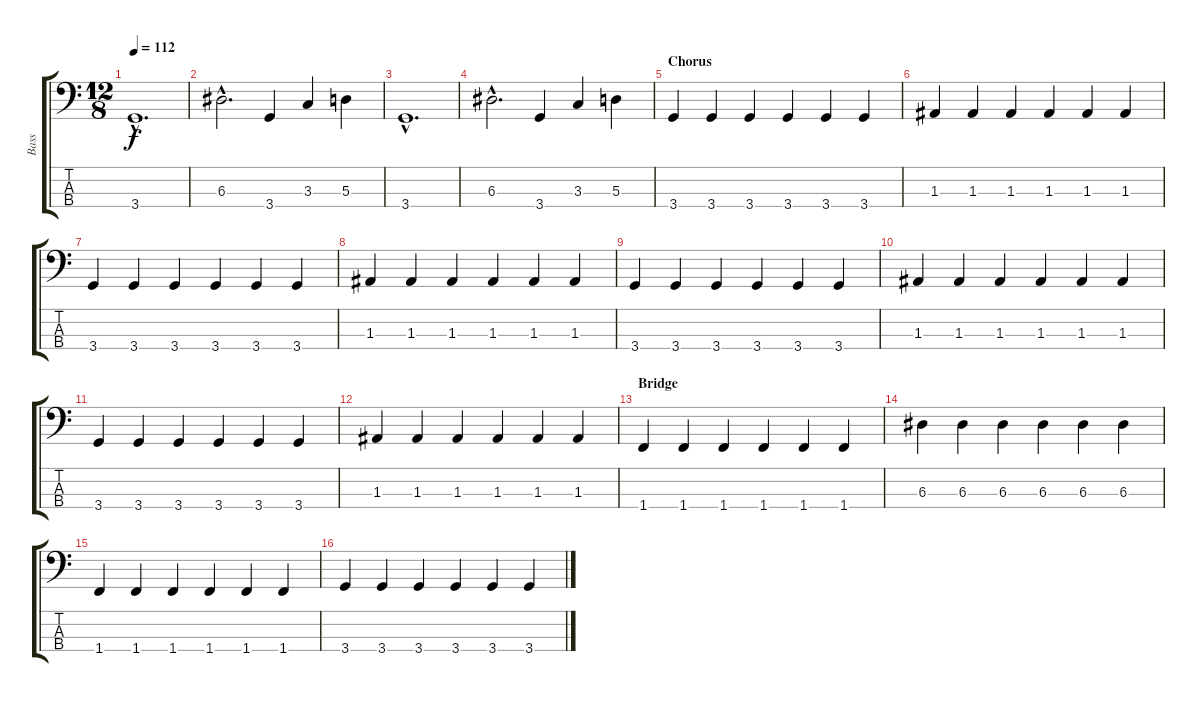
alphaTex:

\track ("Bass" "Bass") {instrument electricbassfinger}
\staff {score tabs}
\tuning (G2 D2 A1 E1) {hide}
\ts (12 8)
\tempo 112
\clef f4
\ks c
3.4{hac}.1{d dy f} |
6.3{hac}.2{d} 3.4.4 3.3.4 5.3.4 |
3.4{hac}.1{d} |
6.3{hac}.2{d} 3.4.4 3.3.4 5.3.4 |
\section ("" "Chorus")
3.4.4 3.4.4 3.4.4 3.4.4 3.4.4 3.4.4 |
1.3.4 1.3.4 1.3.4 1.3.4 1.3.4 1.3.4 |
3.4.4 3.4.4 3.4.4 3.4.4 3.4.4 3.4.4 |
1.3.4 1.3.4 1.3.4 1.3.4 1.3.4 1.3.4 |
3.4.4 3.4.4 3.4.4 3.4.4 3.4.4 3.4.4 |
1.3.4 1.3.4 1.3.4 1.3.4 1.3.4 1.3.4 |
3.4.4 3.4.4 3.4.4 3.4.4 3.4.4 3.4.4 |
1.3.4 1.3.4 1.3.4 1.3.4 1.3.4 1.3.4 |
\section ("" "Bridge")
1.4.4 1.4.4 1.4.4 1.4.4 1.4.4 1.4.4 |
6.3.4 6.3.4 6.3.4 6.3.4 6.3.4 6.3.4 |
1.4.4 1.4.4 1.4.4 1.4.4 1.4.4 1.4.4 |
3.4.4 3.4.4 3.4.4 3.4.4 3.4.4 3.4.4
